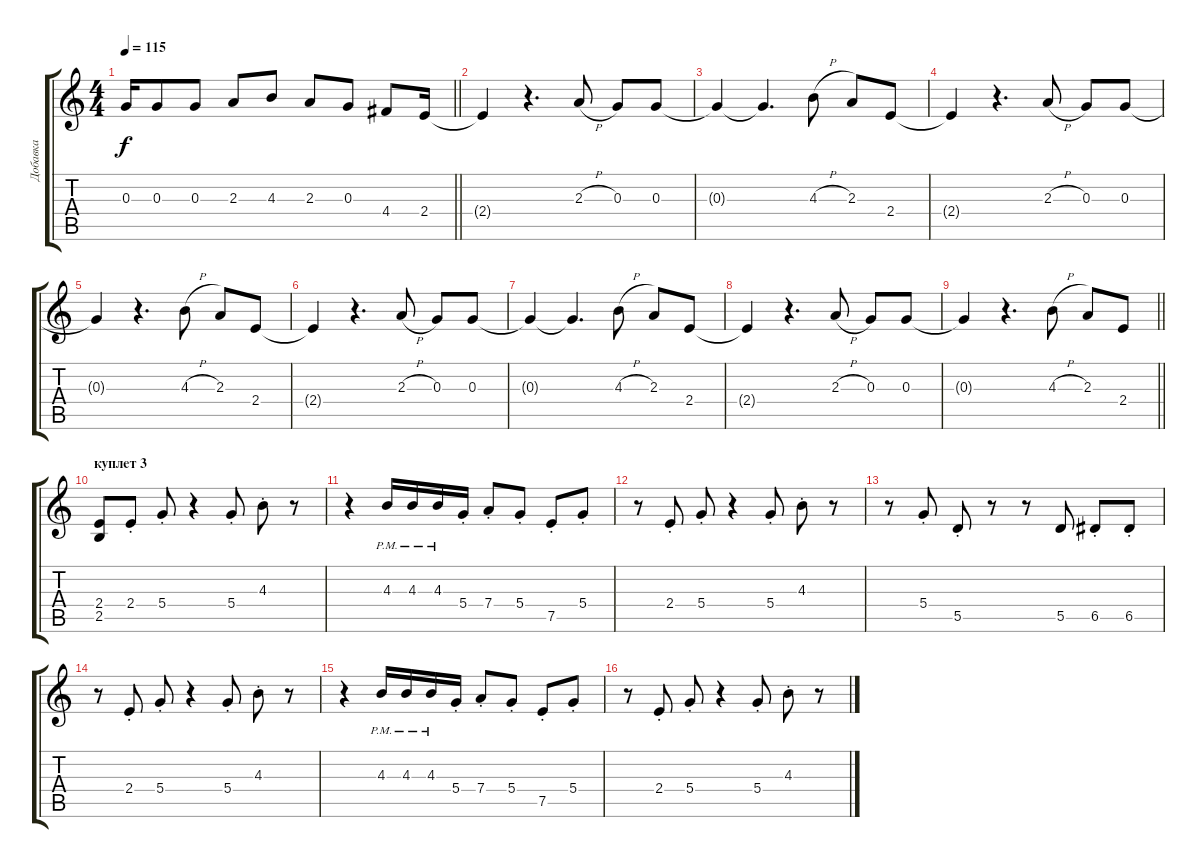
\track ("Добавка" "Добавка") {instrument acousticguitarsteel}
\staff {score tabs}
\tuning (E4 B3 G3 D3 A2 E2) {hide}
\ts (4 4)
\tempo 115
\clef g2
\barLineRight lightlight
\ks c
0.3.16{dy f} 0.3.8 0.3.8 2.3.8 4.3.8 2.3.8 0.3.8 4.4.8 2.4.16 |
2.4{t}.4 r.4{d} 2.3{h}.8 0.3.8 0.3.8 |
0.3{t}.4 0.3{t}.4{d} 4.3{h}.8 2.3.8 2.4.8 |
2.4{t}.4 r.4{d} 2.3{h}.8 0.3.8 0.3.8 |
0.3{t}.4 r.4{d} 4.3{h}.8 2.3.8 2.4.8 |
2.4{t}.4 r.4{d} 2.3{h}.8 0.3.8 0.3.8 |
0.3{t}.4 0.3{t}.4{d} 4.3{h}.8 2.3.8 2.4.8 |
2.4{t}.4 r.4{d} 2.3{h}.8 0.3.8 0.3.8 |
\barLineRight lightlight
0.3{t}.4 r.4{d} 4.3{h}.8 2.3.8 2.4.8 |
\section ("" "куплет 3")
(2.4 2.5).8{instrument acousticguitarsteel} 2.4{st}.8 5.4{st}.8 r.4 5.4{st}.8 4.3{st}.8 r.8 |
r.4 4.3{pm}.16 4.3{pm}.16 4.3{pm}.16 5.4{st}.16 7.4{st}.8 5.4{st}.8 7.5{st}.8 5.4{st}.8 |
r.8 2.4{st}.8 5.4{st}.8 r.4 5.4{st}.8 4.3{st}.8 r.8 |
r.8 5.4{st}.8 5.5{st}.8 r.8 r.8 5.5.8 6.5{st}.8 6.5{st}.8 |
r.8 2.4{st}.8 5.4{st}.8 r.4 5.4{st}.8 4.3{st}.8 r.8 |
r.4 4.3{pm}.16 4.3{pm}.16 4.3{pm}.16 5.4{st}.16 7.4{st}.8 5.4{st}.8 7.5{st}.8 5.4{st}.8 |
r.8 2.4{st}.8 5.4{st}.8 r.4 5.4{st}.8 4.3{st}.8 r.8
